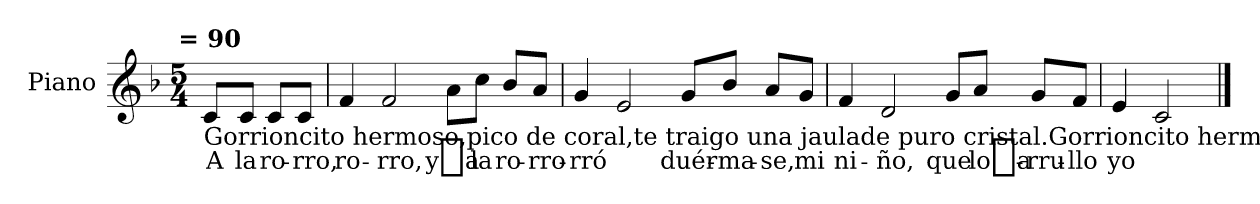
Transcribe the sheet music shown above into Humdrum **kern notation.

**kern	**text
*part1	*part1
*staff1	*staff1
*I"Piano	*
*I'Pno	*
*clefG2	*
*k[b-]	*
*F:	*
!!LO:TX:omd:t= = 90
*M5/4	*
*MM90	*
=1	=1
!LO:TX:b:t=Gorrioncito hermoso,pico de coral,te traigo una jaulade puro cristal.Gorrioncito hermoso,pico de rubí,te traigo una jaulade oro para ti.Dios Omnipotente,sácame de aquí,llévame a mi pueblodonde yo nací.	!
8c/L	A
8c/J	la
8c/L	ro-
8c/J	-rro,
=2	=2
4f/	ro-
2f/	-rro,
8a\L	y_a
8cc\J	la
8b-/L	ro-
8a/J	-rro-
=3	=3
4g/	-rró
2e/	.
8g/L	duér-
8b-/J	-ma-
8a/L	-se,
8g/J	mi
=4	=4
4f/	ni-
2d/	-ño,
8g/L	que
8a/J	lo_a-
8g/L	-rru-
8f/J	-llo
=5	=5
4e/	yo
2c/	.
==	==
*-	*-
